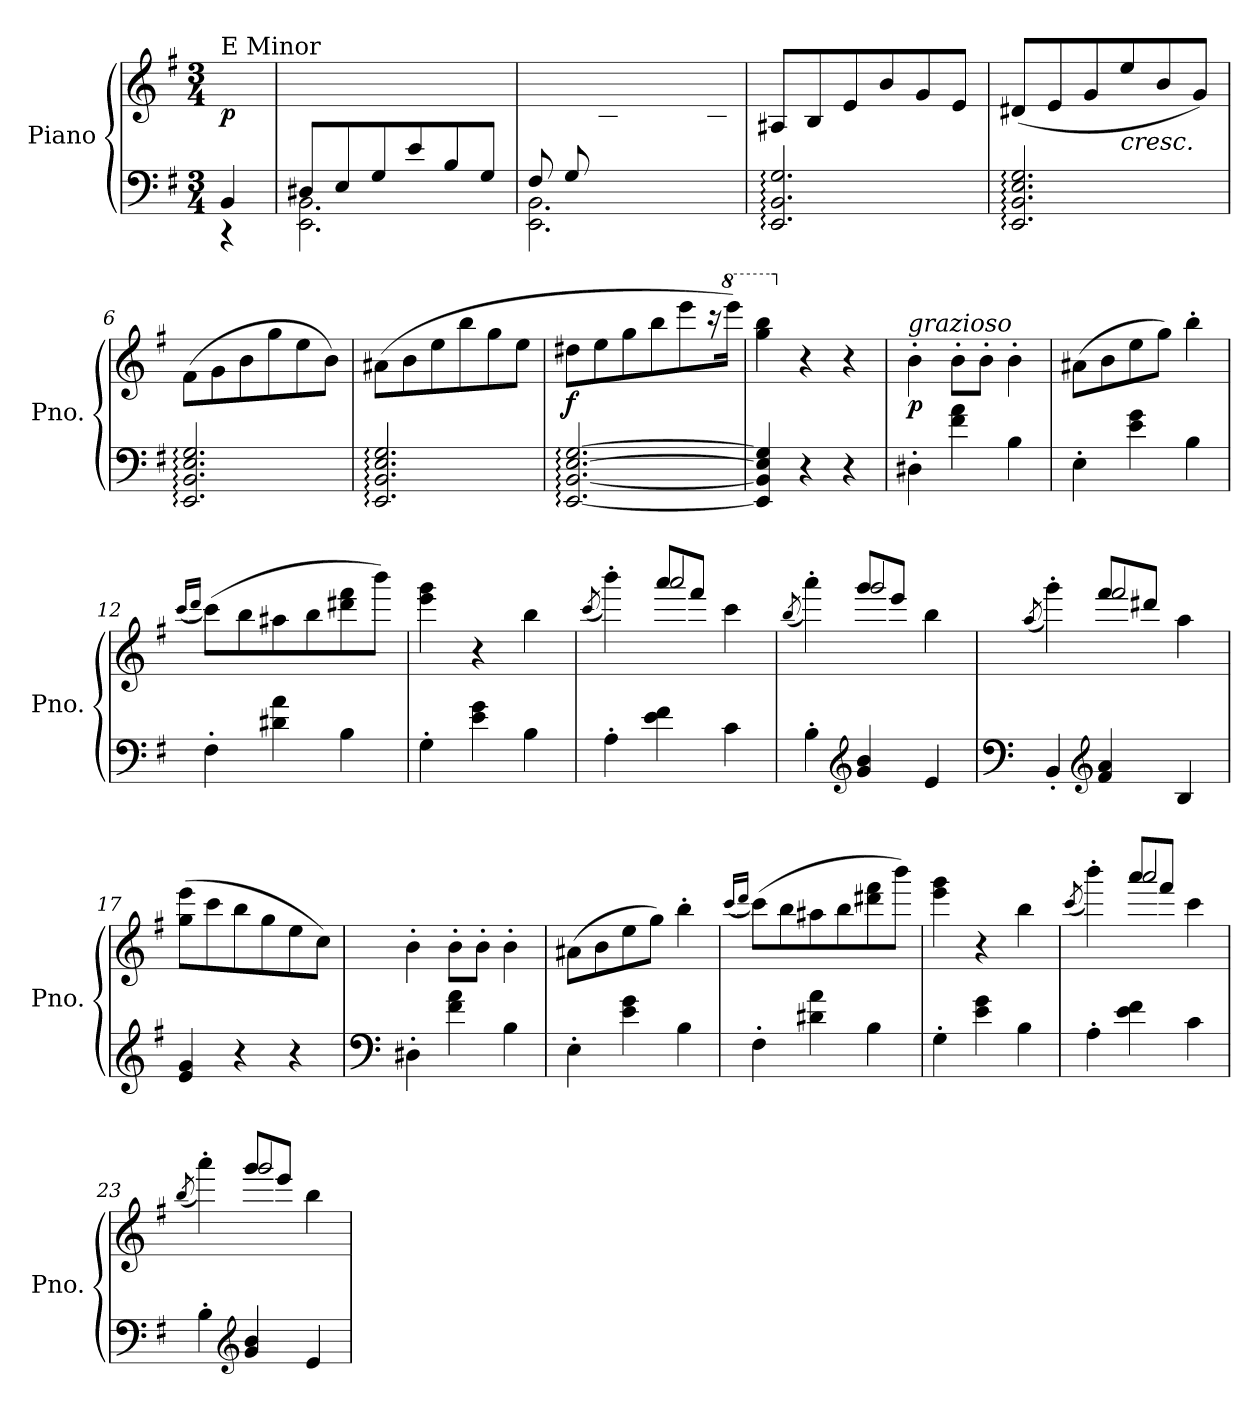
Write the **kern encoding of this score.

**kern	**kern	**dynam
*part1	*part1	*part1
*staff2	*staff1	*staff1/2
*I"Piano	*	*
*I'Pno.	*	*
*clefF4	*clefG2	*
*k[f#]	*k[f#]	*
*M3/4	*M3/4	*
=1	=1	=1
*^	*	*
!	!	!LO:TX:a:t=E Minor	!
!	!	!	!LO:DY:b
4BB/	4rCC	4ryy	p
=2	=2	=2	=2
(>8D#X/L	2.EE\ 2.BB\	2.ryy	.
8E/	.	.	.
8G/	.	.	.
8e/	.	.	.
8B/	.	.	.
8G/J	.	.	.
=3	=3	=3	=3
8F#/L	2.EE\ 2.BB\	4ryy	.
8G/	.	.	.
2ryy	.	8B/	.
.	.	8g/	.
.	.	8e/	.
.	.	8B/J	.
*v	*v	*	*
=4	=4	=4
2.EE/: 2.BB/: 2.G/:	8A#X/L	.
.	8B/	.
.	8e/	.
.	8b/	.
.	8g/	.
.	8e/J)	.
=5	=5	=5
2.EE/: 2.BB/: 2.E/: 2.G/:	(<8d#X/L	.
.	8e/	.
.	8g/	.
!	!LO:TX:b:i:t=cresc.	!
.	8ee/	.
.	8b/	.
.	8g/J)	.
=6	=6	=6
2.EE/: 2.BB/: 2.E/: 2.G/:	(>8f#\L	.
.	8g\	.
.	8b\	.
.	8gg\	.
.	8ee\	.
.	8b\J)	.
!!LO:LB:g=z
=7	=7	=7
2.EE/: 2.BB/: 2.E/: 2.G/:	(>8a#X\L	.
.	8b\	.
.	8ee\	.
.	8bb\	.
.	8gg\	.
.	8ee\J	.
=8	=8	=8
!	!	!LO:DY:b
[2.EE/: [2.BB/: [2.E/: [2.G/:	8dd#X\L	f
.	8ee\	.
.	8gg\	.
.	8bb\	.
.	8eee\	.
.	16r	.
*	*8va	*
.	16eeee\Jk)	.
=9	=9	=9
4EE/] 4BB/] 4E/] 4G/]	4ggg\ 4bbb\	.
*	*X8va	*
4r	4r	.
4r	4r	.
=10	=10	=10
!	!LO:TX:a:i:t=grazioso	!
!	!	!LO:DY:b
4D#X'\	4b'\	p
4f#\ 4a\	8b'\L	.
.	8b'\J	.
4B\	4b'\	.
=11	=11	=11
4E'\	(>8a#X\L	.
.	8b\	.
4e\ 4g\	8ee\	.
.	8gg\J)	.
4B\	4bb'\	.
=12	=12	=12
.	(<16qccc/LL	.
.	16qddd/JJ	.
4F#'\	(>8ccc\L)	.
.	8bb\	.
4d#X\ 4a\	8aa#X\	.
.	8bb\	.
4B\	8ddd#X\ 8fff#\	.
.	8bbb\J)	.
!!LO:LB:g=z
=13	=13	=13
4G'\	4eee\ 4ggg\	.
4e\ 4g\	4r	.
4B\	4bb\	.
=14	=14	=14
.	(<8qccc/	.
*	*^	*
4A'\	4bbb'\)	4ryy	.
4e\ 4f#\	8aaa/L	2aaa/	.
.	8fff#/J	.	.
4c\	4ccc\	.	.
=15	=15	=15	=15
.	(<8qbb/	.	.
4B'\	4aaa'\)	4ryy	.
*clefG2	*	*	*
4g/ 4b/	8ggg/L	2ggg/	.
.	8eee/J	.	.
4e/	4bb\	.	.
=16	=16	=16	=16
*clefF4	*	*	*
.	(<8qaa/	.	.
4BB'/	4ggg'\)	4ryy	.
*clefG2	*	*	*
4f#/ 4a/	8fff#/L	2fff#/	.
.	8ddd#X/J	.	.
4B/	4aa\	.	.
*	*v	*v	*
=17	=17	=17
4e/ 4g/	(>8gg\ 8eee\L	.
.	8ccc\	.
4r	8bb\	.
.	8gg\	.
4r	8ee\	.
.	8cc\J)	.
=18	=18	=18
*clefF4	*	*
4D#X'\	4b'\	.
4f#\ 4a\	8b'\L	.
.	8b'\J	.
4B\	4b'\	.
!!LO:LB:g=z
=19	=19	=19
4E'\	(>8a#X\L	.
.	8b\	.
4e\ 4g\	8ee\	.
.	8gg\J)	.
4B\	4bb'\	.
=20	=20	=20
.	(<16qccc/LL	.
.	16qddd/JJ	.
4F#'\	(>8ccc\L)	.
.	8bb\	.
4d#X\ 4a\	8aa#X\	.
.	8bb\	.
4B\	8ddd#X\ 8fff#\	.
.	8bbb\J)	.
=21	=21	=21
4G'\	4eee\ 4ggg\	.
4e\ 4g\	4r	.
4B\	4bb\	.
=22	=22	=22
.	(<8qccc/	.
*	*^	*
4A'\	4bbb'\)	4ryy	.
4e\ 4f#\	8aaa/L	2aaa/	.
.	8fff#/J	.	.
4c\	4ccc\	.	.
=23	=23	=23	=23
.	(<8qbb/	.	.
4B'\	4aaa'\)	4ryy	.
*clefG2	*	*	*
4g/ 4b/	8ggg/L	2ggg/	.
.	8eee/J	.	.
4e/	4bb\	.	.
*	*v	*v	*
=	=	=
*-	*-	*-
